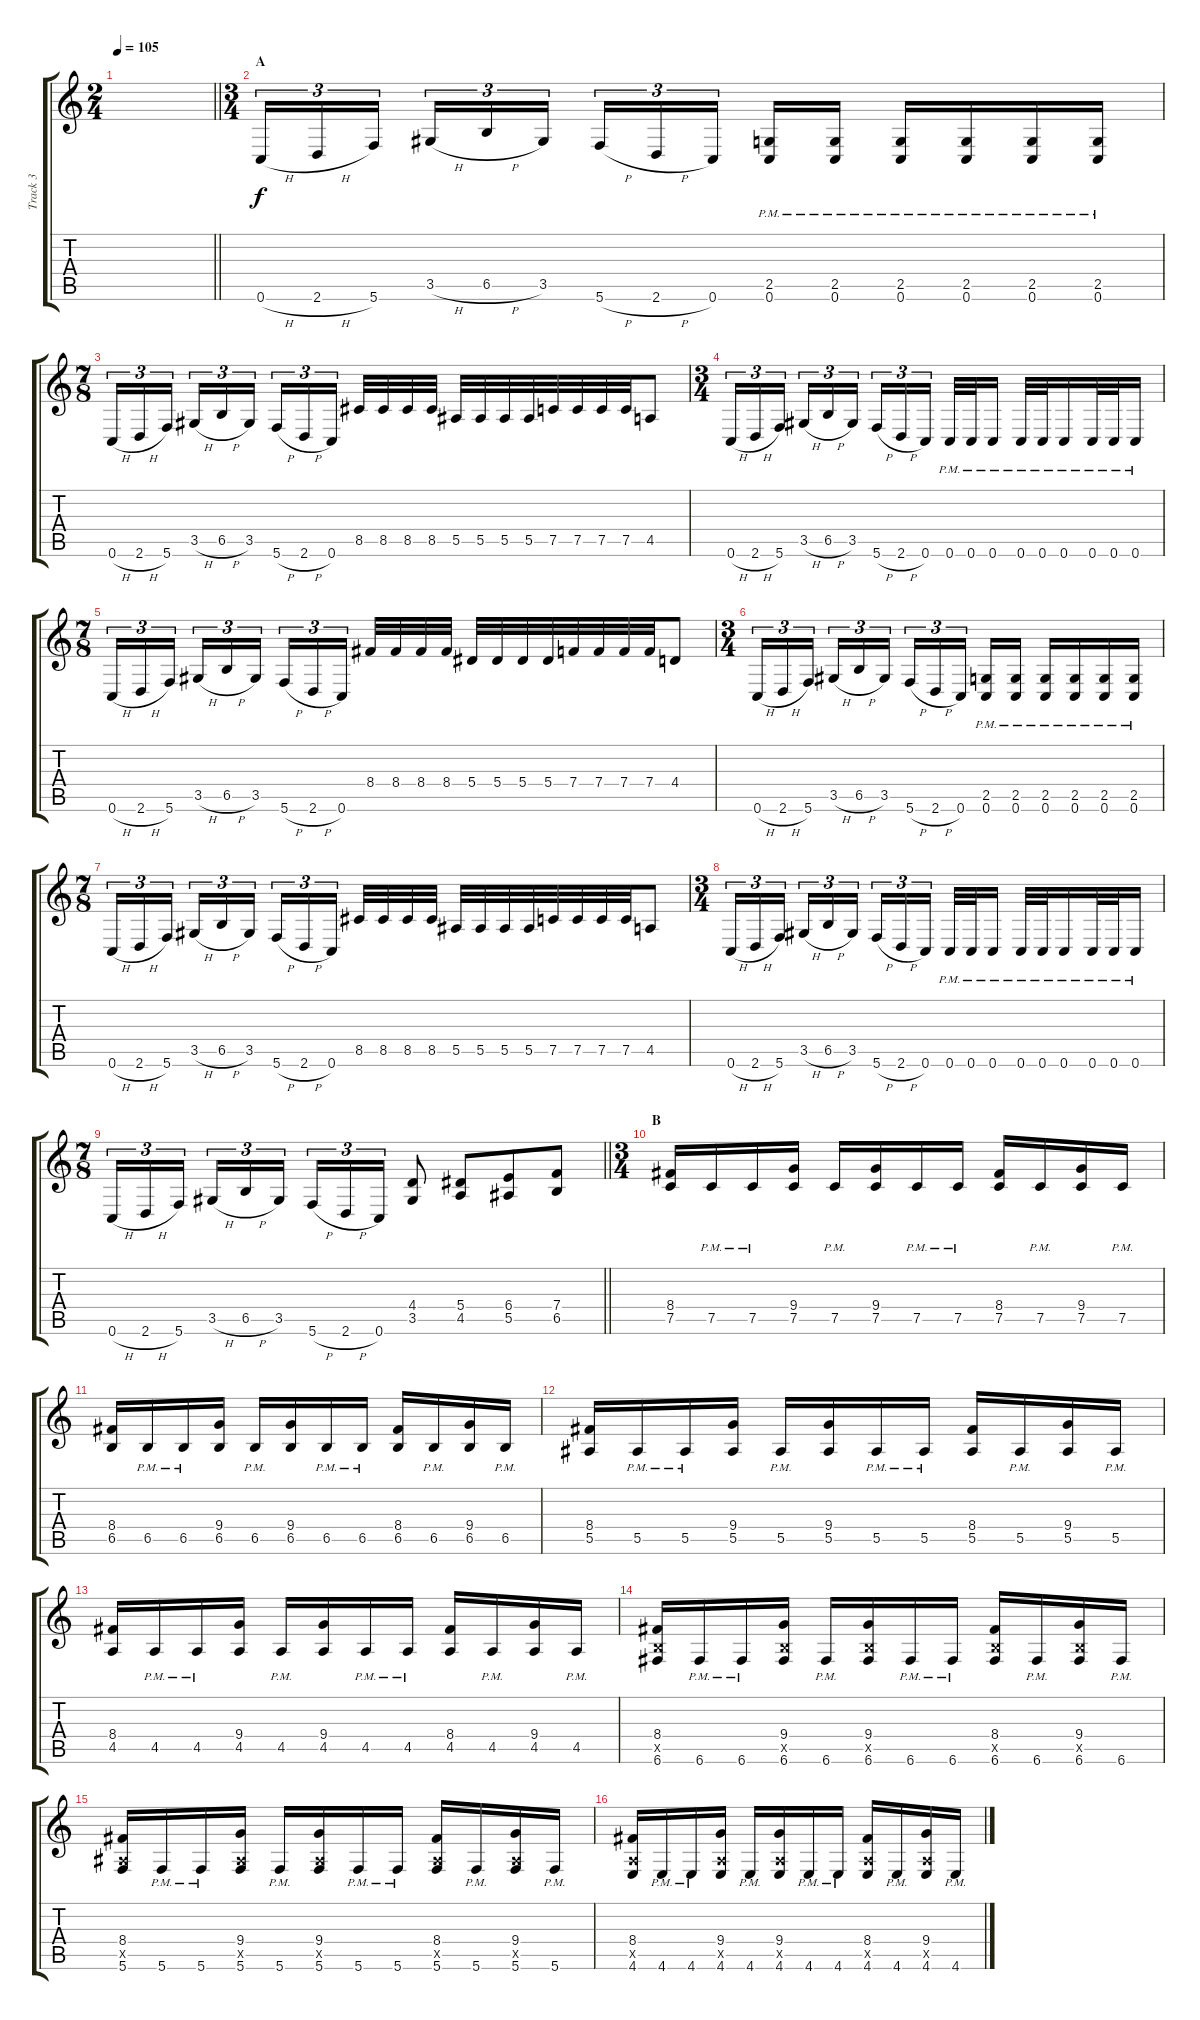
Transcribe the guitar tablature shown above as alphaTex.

\track ("Track 3" "Track 3") {instrument distortionguitar}
\staff {score tabs}
\tuning (C4 G3 Eb3 Bb2 F2 C2) {hide}
\ts (2 4)
\tempo 105
\clef g2
\barLineRight lightlight
\ks c
|
\ts (3 4)
\section ("" "A")
0.6{h}.16{tu (3 2)} 2.6{h}.16{tu (3 2)} 5.6.16{tu (3 2)} 3.5{h}.16{tu (3 2)} 6.5{h}.16{tu (3 2)} 3.5.16{tu (3 2)} 5.6{h}.16{tu (3 2)} 2.6{h}.16{tu (3 2)} 0.6.16{tu (3 2)} (2.5{pm} 0.6{pm}).16 (2.5{pm} 0.6{pm}).16 (2.5{pm} 0.6{pm}).16 (2.5{pm} 0.6{pm}).16 (2.5{pm} 0.6{pm}).16 (2.5{pm} 0.6{pm}).16 |
\ts (7 8)
0.6{h}.16{tu (3 2)} 2.6{h}.16{tu (3 2)} 5.6.16{tu (3 2)} 3.5{h}.16{tu (3 2)} 6.5{h}.16{tu (3 2)} 3.5.16{tu (3 2)} 5.6{h}.16{tu (3 2)} 2.6{h}.16{tu (3 2)} 0.6.16{tu (3 2)} 8.5.32 8.5.32 8.5.32 8.5.32 5.5.32 5.5.32 5.5.32 5.5.32 7.5.32 7.5.32 7.5.32 7.5.32 4.5.8 |
\ts (3 4)
0.6{h}.16{tu (3 2)} 2.6{h}.16{tu (3 2)} 5.6.16{tu (3 2)} 3.5{h}.16{tu (3 2)} 6.5{h}.16{tu (3 2)} 3.5.16{tu (3 2)} 5.6{h}.16{tu (3 2)} 2.6{h}.16{tu (3 2)} 0.6.16{tu (3 2)} 0.6{pm}.32 0.6{pm}.32 0.6{pm}.16 0.6{pm}.32 0.6{pm}.32 0.6{pm}.16 0.6{pm}.32 0.6{pm}.32 0.6{pm}.16 |
\ts (7 8)
0.6{h}.16{tu (3 2)} 2.6{h}.16{tu (3 2)} 5.6.16{tu (3 2)} 3.5{h}.16{tu (3 2)} 6.5{h}.16{tu (3 2)} 3.5.16{tu (3 2)} 5.6{h}.16{tu (3 2)} 2.6{h}.16{tu (3 2)} 0.6.16{tu (3 2)} 8.4.32 8.4.32 8.4.32 8.4.32 5.4.32 5.4.32 5.4.32 5.4.32 7.4.32 7.4.32 7.4.32 7.4.32 4.4.8 |
\ts (3 4)
0.6{h}.16{tu (3 2)} 2.6{h}.16{tu (3 2)} 5.6.16{tu (3 2)} 3.5{h}.16{tu (3 2)} 6.5{h}.16{tu (3 2)} 3.5.16{tu (3 2)} 5.6{h}.16{tu (3 2)} 2.6{h}.16{tu (3 2)} 0.6.16{tu (3 2)} (2.5{pm} 0.6{pm}).16 (2.5{pm} 0.6{pm}).16 (2.5{pm} 0.6{pm}).16 (2.5{pm} 0.6{pm}).16 (2.5{pm} 0.6{pm}).16 (2.5{pm} 0.6{pm}).16 |
\ts (7 8)
0.6{h}.16{tu (3 2)} 2.6{h}.16{tu (3 2)} 5.6.16{tu (3 2)} 3.5{h}.16{tu (3 2)} 6.5{h}.16{tu (3 2)} 3.5.16{tu (3 2)} 5.6{h}.16{tu (3 2)} 2.6{h}.16{tu (3 2)} 0.6.16{tu (3 2)} 8.5.32 8.5.32 8.5.32 8.5.32 5.5.32 5.5.32 5.5.32 5.5.32 7.5.32 7.5.32 7.5.32 7.5.32 4.5.8 |
\ts (3 4)
0.6{h}.16{tu (3 2)} 2.6{h}.16{tu (3 2)} 5.6.16{tu (3 2)} 3.5{h}.16{tu (3 2)} 6.5{h}.16{tu (3 2)} 3.5.16{tu (3 2)} 5.6{h}.16{tu (3 2)} 2.6{h}.16{tu (3 2)} 0.6.16{tu (3 2)} 0.6{pm}.32 0.6{pm}.32 0.6{pm}.16 0.6{pm}.32 0.6{pm}.32 0.6{pm}.16 0.6{pm}.32 0.6{pm}.32 0.6{pm}.16 |
\ts (7 8)
\barLineRight lightlight
0.6{h}.16{tu (3 2)} 2.6{h}.16{tu (3 2)} 5.6.16{tu (3 2)} 3.5{h}.16{tu (3 2)} 6.5{h}.16{tu (3 2)} 3.5.16{tu (3 2)} 5.6{h}.16{tu (3 2)} 2.6{h}.16{tu (3 2)} 0.6.16{tu (3 2)} (4.4 3.5).8 (5.4 4.5).8 (6.4 5.5).8 (7.4 6.5).8 |
\ts (3 4)
\section ("" "B")
(8.4 7.5).16 7.5{pm}.16 7.5{pm}.16 (9.4 7.5).16 7.5{pm}.16 (9.4 7.5).16 7.5{pm}.16 7.5{pm}.16 (8.4 7.5).16 7.5{pm}.16 (9.4 7.5).16 7.5{pm}.16 |
(8.4 6.5).16 6.5{pm}.16 6.5{pm}.16 (9.4 6.5).16 6.5{pm}.16 (9.4 6.5).16 6.5{pm}.16 6.5{pm}.16 (8.4 6.5).16 6.5{pm}.16 (9.4 6.5).16 6.5{pm}.16 |
(8.4 5.5).16 5.5{pm}.16 5.5{pm}.16 (9.4 5.5).16 5.5{pm}.16 (9.4 5.5).16 5.5{pm}.16 5.5{pm}.16 (8.4 5.5).16 5.5{pm}.16 (9.4 5.5).16 5.5{pm}.16 |
(8.4 4.5).16 4.5{pm}.16 4.5{pm}.16 (9.4 4.5).16 4.5{pm}.16 (9.4 4.5).16 4.5{pm}.16 4.5{pm}.16 (8.4 4.5).16 4.5{pm}.16 (9.4 4.5).16 4.5{pm}.16 |
(8.4 6.5{x} 6.6).16 6.6{pm}.16 6.6{pm}.16 (9.4 6.5{x} 6.6).16 6.6{pm}.16 (9.4 6.5{x} 6.6).16 6.6{pm}.16 6.6{pm}.16 (8.4 6.5{x} 6.6).16 6.6{pm}.16 (9.4 6.5{x} 6.6).16 6.6{pm}.16 |
(8.4 5.5{x} 5.6).16 5.6{pm}.16 5.6{pm}.16 (9.4 5.5{x} 5.6).16 5.6{pm}.16 (9.4 5.5{x} 5.6).16 5.6{pm}.16 5.6{pm}.16 (8.4 5.5{x} 5.6).16 5.6{pm}.16 (9.4 5.5{x} 5.6).16 5.6{pm}.16 |
(8.4 4.5{x} 4.6).16 4.6{pm}.16 4.6{pm}.16 (9.4 4.5{x} 4.6).16 4.6{pm}.16 (9.4 4.5{x} 4.6).16 4.6{pm}.16 4.6{pm}.16 (8.4 4.5{x} 4.6).16 4.6{pm}.16 (9.4 4.5{x} 4.6).16 4.6{pm}.16
